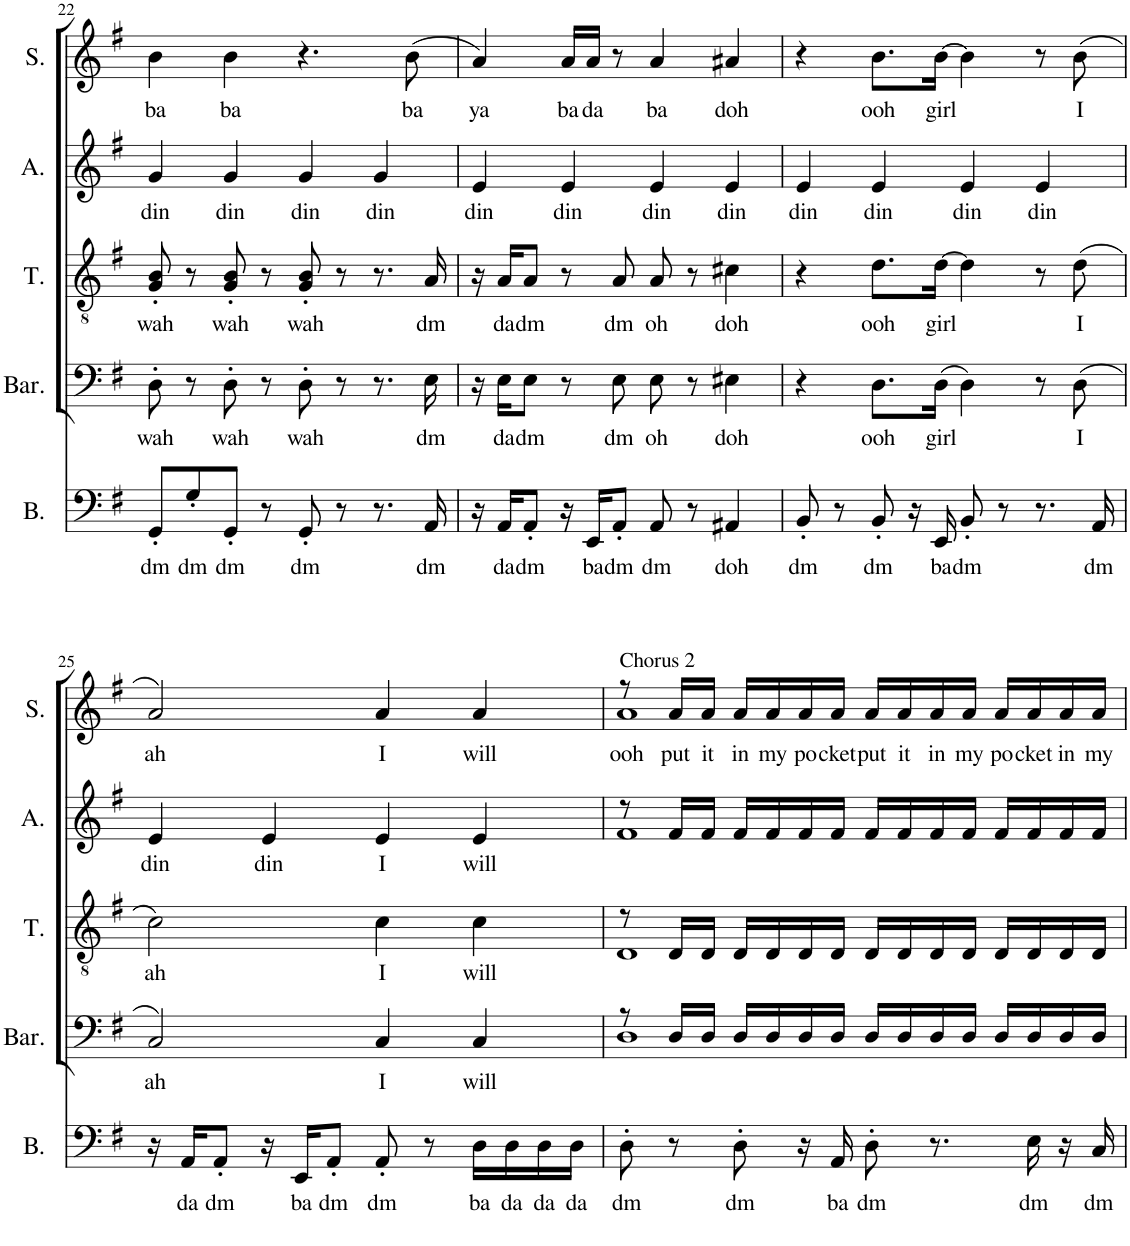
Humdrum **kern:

**kern	**text	**kern	**text	**kern	**text	**kern	**text	**kern	**text
*part5	*part5	*part4	*part4	*part3	*part3	*part2	*part2	*part1	*part1
*staff5	*staff5	*staff4	*staff4	*staff3	*staff3	*staff2	*staff2	*staff1	*staff1
*I"Bass	*	*I"Baritone	*	*I"Tenor	*	*I"Alto	*	*I"Soprano	*
*I'B.	*	*I'Bar.	*	*I'T.	*	*I'A.	*	*I'S.	*
!!LO:PB:g=z
*clefF4	*	*clefF4	*	*clefGv2	*	*clefG2	*	*clefG2	*
*k[f#]	*	*k[f#]	*	*k[f#]	*	*k[f#]	*	*k[f#]	*
*M4/4	*	*M4/4	*	*M4/4	*	*M4/4	*	*M4/4	*
=22	=22	=22	=22	=22	=22	=22	=22	=22	=22
!	!LO:LY:b	!	!LO:LY:b	!	!LO:LY:b	!	!LO:LY:b	!	!LO:LY:b
8GG'/L	dm	8D'\	wah	8G/' 8B/'	wah	4g/	din	4b\	ba
!	!LO:LY:b	!	!	!	!	!	!	!	!
8G'/	dm	8r	.	8r	.	.	.	.	.
!	!LO:LY:b	!	!LO:LY:b	!	!LO:LY:b	!	!LO:LY:b	!	!LO:LY:b
8GG'/J	dm	8D'\	wah	8G/' 8B/'	wah	4g/	din	4b\	ba
8r	.	8r	.	8r	.	.	.	.	.
!	!LO:LY:b	!	!LO:LY:b	!	!LO:LY:b	!	!LO:LY:b	!	!
8GG'/	dm	8D'\	wah	8G/' 8B/'	wah	4g/	din	4.r	.
8r	.	8r	.	8r	.	.	.	.	.
!	!	!	!	!	!	!	!LO:LY:b	!	!
8.r	.	8.r	.	8.r	.	4g/	din	.	.
!	!	!	!	!	!	!	!	!	!LO:LY:b
.	.	.	.	.	.	.	.	(8b\	ba
!	!LO:LY:b	!	!LO:LY:b	!	!LO:LY:b	!	!	!	!
16AA/	dm	16E\	dm	16A/	dm	.	.	.	.
=23	=23	=23	=23	=23	=23	=23	=23	=23	=23
!	!	!	!	!	!	!	!LO:LY:b	!	!LO:LY:b
16r	.	16r	.	16r	.	4e/	din	4a/)	ya
!	!LO:LY:b	!	!LO:LY:b	!	!LO:LY:b	!	!	!	!
16AA/KL	da	16E\KL	da	16A/KL	da	.	.	.	.
!	!LO:LY:b	!	!LO:LY:b	!	!LO:LY:b	!	!	!	!
8AA'/J	dm	8E\J	dm	8A/J	dm	.	.	.	.
!	!	!	!	!	!	!	!LO:LY:b	!	!LO:LY:b
16r	.	8r	.	8r	.	4e/	din	16a/LL	ba
!	!LO:LY:b	!	!	!	!	!	!	!	!LO:LY:b
16EE/KL	ba	.	.	.	.	.	.	16a/JJ	da
!	!LO:LY:b	!	!LO:LY:b	!	!LO:LY:b	!	!	!	!
8AA'/J	dm	8E\	dm	8A/	dm	.	.	8r	.
!	!LO:LY:b	!	!LO:LY:b	!	!LO:LY:b	!	!LO:LY:b	!	!LO:LY:b
8AA/	dm	8E\	oh	8A/	oh	4e/	din	4a/	ba
8r	.	8r	.	8r	.	.	.	.	.
!	!LO:LY:b	!	!LO:LY:b	!	!LO:LY:b	!	!LO:LY:b	!	!LO:LY:b
4AA#X/	doh	4E#X\	doh	4c#X\	doh	4e/	din	4a#X/	doh
=24	=24	=24	=24	=24	=24	=24	=24	=24	=24
!	!LO:LY:b	!	!	!	!	!	!LO:LY:b	!	!
8BB'/	dm	4r	.	4r	.	4e/	din	4r	.
8r	.	.	.	.	.	.	.	.	.
!	!LO:LY:b	!	!LO:LY:b	!	!LO:LY:b	!	!LO:LY:b	!	!LO:LY:b
8BB'/	dm	8.D\L	ooh	8.d\L	ooh	4e/	din	8.b\L	ooh
16r	.	.	.	.	.	.	.	.	.
!	!LO:LY:b	!	!LO:LY:b	!	!LO:LY:b	!	!	!	!LO:LY:b
16EE/	ba	(16D\Jk	girl	[16d\Jk	girl	.	.	[16b\Jk	girl
!	!LO:LY:b	!	!	!	!	!	!LO:LY:b	!	!
8BB'/	dm	4D\)	.	4d\]	.	4e/	din	4b\]	.
8r	.	.	.	.	.	.	.	.	.
!	!	!	!	!	!	!	!LO:LY:b	!	!
8.r	.	8r	.	8r	.	4e/	din	8r	.
!	!	!	!LO:LY:b	!	!LO:LY:b	!	!	!	!LO:LY:b
.	.	(8D\	I	(8d\	I	.	.	(8b\	I
!	!LO:LY:b	!	!	!	!	!	!	!	!
16AA/	dm	.	.	.	.	.	.	.	.
!!LO:LB:g=z
=25	=25	=25	=25	=25	=25	=25	=25	=25	=25
!	!	!	!LO:LY:b	!	!LO:LY:b	!	!LO:LY:b	!	!LO:LY:b
16r	.	2C/)	ah	2c\)	ah	4e/	din	2a/)	ah
!	!LO:LY:b	!	!	!	!	!	!	!	!
16AA/KL	da	.	.	.	.	.	.	.	.
!	!LO:LY:b	!	!	!	!	!	!	!	!
8AA'/J	dm	.	.	.	.	.	.	.	.
!	!	!	!	!	!	!	!LO:LY:b	!	!
16r	.	.	.	.	.	4e/	din	.	.
!	!LO:LY:b	!	!	!	!	!	!	!	!
16EE/KL	ba	.	.	.	.	.	.	.	.
!	!LO:LY:b	!	!	!	!	!	!	!	!
8AA'/J	dm	.	.	.	.	.	.	.	.
!	!LO:LY:b	!	!LO:LY:b	!	!LO:LY:b	!	!LO:LY:b	!	!LO:LY:b
8AA'/	dm	4C/	I	4c\	I	4e/	I	4a/	I
8r	.	.	.	.	.	.	.	.	.
!	!LO:LY:b	!	!LO:LY:b	!	!LO:LY:b	!	!LO:LY:b	!	!LO:LY:b
16D\LL	ba	4C/	will	4c\	will	4e/	will	4a/	will
!	!LO:LY:b	!	!	!	!	!	!	!	!
16D\	da	.	.	.	.	.	.	.	.
!	!LO:LY:b	!	!	!	!	!	!	!	!
16D\	da	.	.	.	.	.	.	.	.
!	!LO:LY:b	!	!	!	!	!	!	!	!
16D\JJ	da	.	.	.	.	.	.	.	.
=26	=26	=26	=26	=26	=26	=26	=26	=26	=26
!	!	!	!	!	!	!	!	!LO:TX:a:t=Chorus 2	!
!	!LO:LY:b	!	!	!	!	!	!	!	!LO:LY:b
*	*	*^	*	*^	*	*^	*	*^	*
8D'\	dm	8r	1D	.	8r	1D	.	8r	1f#	.	8r	1a	ooh
!	!	!	!	!	!	!	!	!	!	!	!	!	!LO:LY:b
8r	.	16D/LL	.	.	16D/LL	.	.	16f#/LL	.	.	16a/LL	.	put
!	!	!	!	!	!	!	!	!	!	!	!	!	!LO:LY:b
.	.	16D/JJ	.	.	16D/JJ	.	.	16f#/JJ	.	.	16a/JJ	.	it
!	!LO:LY:b	!	!	!	!	!	!	!	!	!	!	!	!LO:LY:b
8D'\	dm	16D/LL	.	.	16D/LL	.	.	16f#/LL	.	.	16a/LL	.	in
!	!	!	!	!	!	!	!	!	!	!	!	!	!LO:LY:b
.	.	16D/	.	.	16D/	.	.	16f#/	.	.	16a/	.	my
!	!	!	!	!	!	!	!	!	!	!	!	!	!LO:LY:b
16r	.	16D/	.	.	16D/	.	.	16f#/	.	.	16a/	.	po
!	!LO:LY:b	!	!	!	!	!	!	!	!	!	!	!	!LO:LY:b
16AA/	ba	16D/JJ	.	.	16D/JJ	.	.	16f#/JJ	.	.	16a/JJ	.	cket
!	!LO:LY:b	!	!	!	!	!	!	!	!	!	!	!	!LO:LY:b
8D'\	dm	16D/LL	.	.	16D/LL	.	.	16f#/LL	.	.	16a/LL	.	put
!	!	!	!	!	!	!	!	!	!	!	!	!	!LO:LY:b
.	.	16D/	.	.	16D/	.	.	16f#/	.	.	16a/	.	it
!	!	!	!	!	!	!	!	!	!	!	!	!	!LO:LY:b
8.r	.	16D/	.	.	16D/	.	.	16f#/	.	.	16a/	.	in
!	!	!	!	!	!	!	!	!	!	!	!	!	!LO:LY:b
.	.	16D/JJ	.	.	16D/JJ	.	.	16f#/JJ	.	.	16a/JJ	.	my
!	!	!	!	!	!	!	!	!	!	!	!	!	!LO:LY:b
.	.	16D/LL	.	.	16D/LL	.	.	16f#/LL	.	.	16a/LL	.	po
!	!LO:LY:b	!	!	!	!	!	!	!	!	!	!	!	!LO:LY:b
16E\	dm	16D/	.	.	16D/	.	.	16f#/	.	.	16a/	.	cket
!	!	!	!	!	!	!	!	!	!	!	!	!	!LO:LY:b
16r	.	16D/	.	.	16D/	.	.	16f#/	.	.	16a/	.	in
!	!LO:LY:b	!	!	!	!	!	!	!	!	!	!	!	!LO:LY:b
16C/	dm	16D/JJ	.	.	16D/JJ	.	.	16f#/JJ	.	.	16a/JJ	.	my
*	*	*v	*v	*	*	*	*	*v	*v	*	*v	*v	*
*	*	*	*	*v	*v	*	*	*	*	*
=	=	=	=	=	=	=	=	=	=
*-	*-	*-	*-	*-	*-	*-	*-	*-	*-
